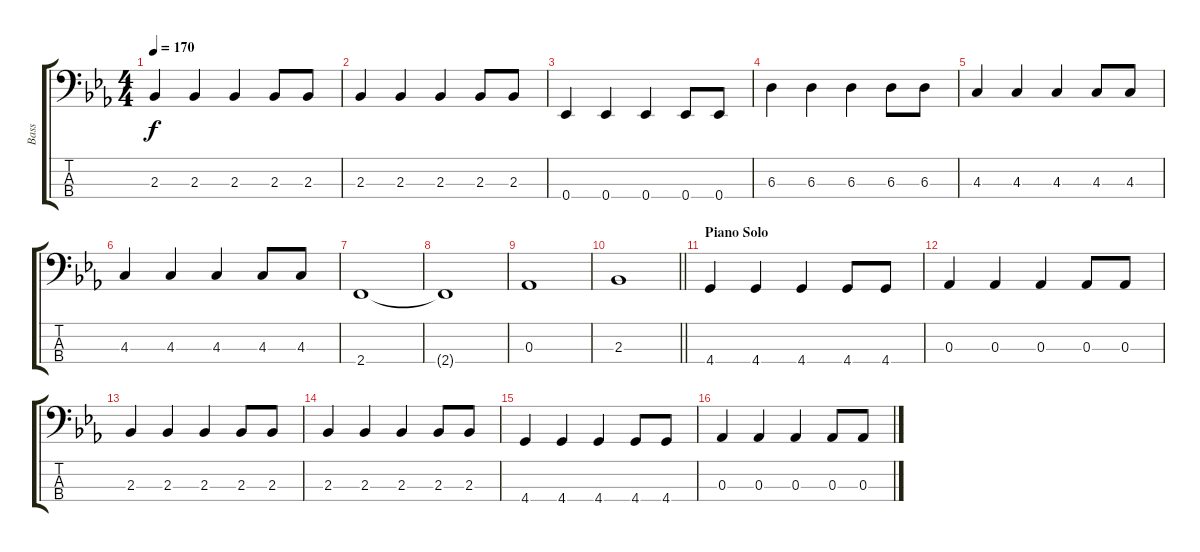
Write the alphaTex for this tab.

\track ("Bass" "Bass") {instrument electricbassfinger}
\staff {score tabs}
\tuning (Gb2 Db2 Ab1 Eb1) {hide}
\ts (4 4)
\tempo 170
\clef f4
\ks eb
2.3.4{dy f} 2.3.4 2.3.4 2.3.8 2.3.8 |
2.3.4 2.3.4 2.3.4 2.3.8 2.3.8 |
0.4.4 0.4.4 0.4.4 0.4.8 0.4.8 |
6.3.4 6.3.4 6.3.4 6.3.8 6.3.8 |
4.3.4 4.3.4 4.3.4 4.3.8 4.3.8 |
4.3.4 4.3.4 4.3.4 4.3.8 4.3.8 |
2.4.1 |
2.4{t}.1 |
0.3.1 |
\barLineRight lightlight
2.3.1 |
\section ("" "Piano Solo")
4.4.4 4.4.4 4.4.4 4.4.8 4.4.8 |
0.3.4 0.3.4 0.3.4 0.3.8 0.3.8 |
2.3.4 2.3.4 2.3.4 2.3.8 2.3.8 |
2.3.4 2.3.4 2.3.4 2.3.8 2.3.8 |
4.4.4 4.4.4 4.4.4 4.4.8 4.4.8 |
0.3.4 0.3.4 0.3.4 0.3.8 0.3.8
